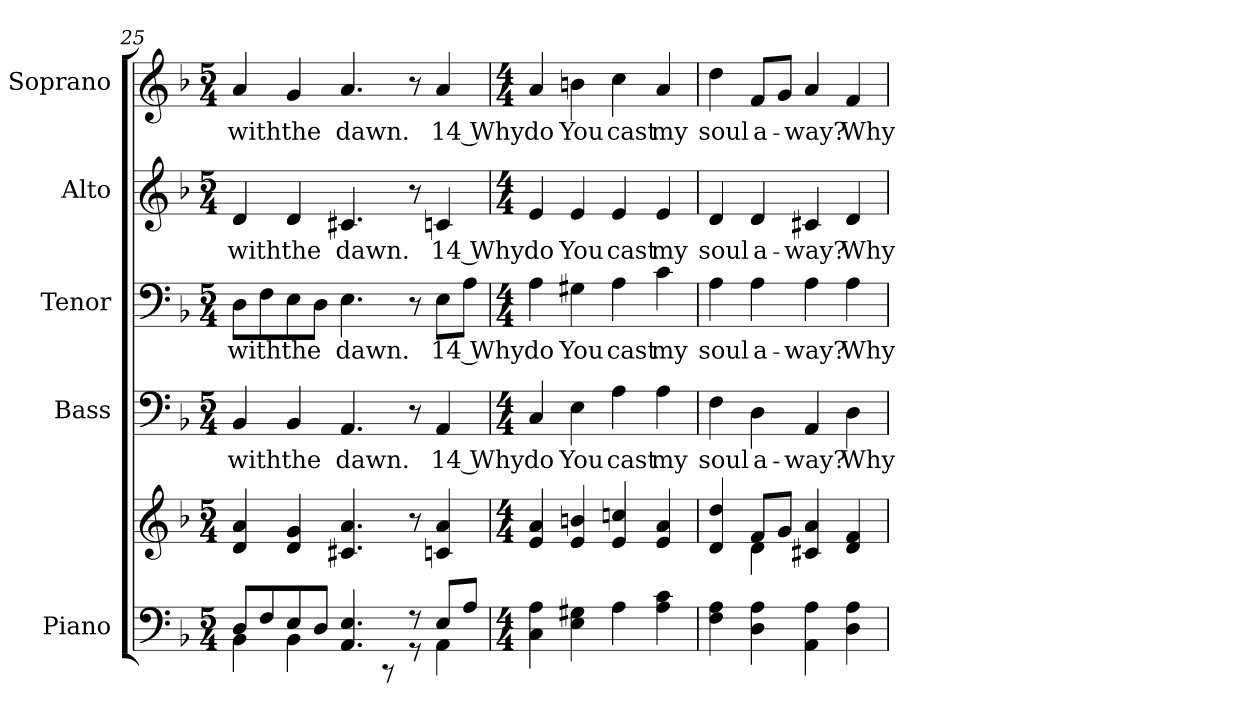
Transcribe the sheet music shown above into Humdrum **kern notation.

**kern	**kern	**kern	**text	**kern	**text	**kern	**text	**kern	**text
*part5	*part5	*part4	*part4	*part3	*part3	*part2	*part2	*part1	*part1
*staff6	*staff5	*staff4	*staff4	*staff3	*staff3	*staff2	*staff2	*staff1	*staff1
*I"Piano	*	*I"Bass	*	*I"Tenor	*	*I"Alto	*	*I"Soprano	*
*I'Pno.	*	*I'B.	*	*I'T.	*	*I'A.	*	*I'S.	*
!!LO:PB:g=z
*clefF4	*clefG2	*clefF4	*	*clefF4	*	*clefG2	*	*clefG2	*
*k[b-]	*k[b-]	*k[b-]	*	*k[b-]	*	*k[b-]	*	*k[b-]	*
*F:	*F:	*F:	*	*F:	*	*F:	*	*F:	*
*M5/4	*M5/4	*M5/4	*	*M5/4	*	*M5/4	*	*M5/4	*
=25	=25	=25	=25	=25	=25	=25	=25	=25	=25
*^	*	*	*	*	*	*	*	*	*
!	!	!	!	!LO:LY:b:color=#000000	!	!	!	!	!	!
!	!	!	!	!	!	!LO:LY:b:color=#000000	!	!	!	!
!	!	!	!	!	!	!	!	!LO:LY:b:color=#000000	!	!
!	!	!	!	!	!	!	!	!	!	!LO:LY:b:color=#000000
8Di/L	4BB-i\	4di/ 4ai	4BB-i/	with	8Di\L	with	4di/	with	4ai/	with
8Fi/	.	.	.	.	8Fi\	.	.	.	.	.
!	!	!	!	!LO:LY:b:color=#000000	!	!	!	!	!	!
!	!	!	!	!	!	!LO:LY:b:color=#000000	!	!	!	!
!	!	!	!	!	!	!	!	!LO:LY:b:color=#000000	!	!
!	!	!	!	!	!	!	!	!	!	!LO:LY:b:color=#000000
8Ei/	4BB-i\	4di/ 4gi	4BB-i/	the	8Ei\	the	4di/	the	4gi/	the
8Di/J	.	.	.	.	8Di\J	.	.	.	.	.
!	!	!	!	!LO:LY:b:color=#000000	!	!	!	!	!	!
!	!	!	!	!	!	!LO:LY:b:color=#000000	!	!	!	!
!	!	!	!	!	!	!	!	!LO:LY:b:color=#000000	!	!
!	!	!	!	!	!	!	!	!	!	!LO:LY:b:color=#000000
4.AAi/ 4.Ei	4ryy	4.c#Xi/ 4.ai	4.AAi/	dawn.	4.Ei\	dawn.	4.c#Xi/	dawn.	4.ai/	dawn.
.	8r	.	.	.	.	.	.	.	.	.
8r	8r	8r	8r	.	8r	.	8r	.	8r	.
!	!	!	!	!LO:LY:b:color=#000000	!	!	!	!	!	!
!	!	!	!	!	!	!LO:LY:b:color=#000000	!	!	!	!
!	!	!	!	!	!	!	!	!LO:LY:b:color=#000000	!	!
!	!	!	!	!	!	!	!	!	!	!LO:LY:b:color=#000000
8Ei/L	4AAi\	4cni/ 4ai	4AAi/	14 Why	8Ei\L	14 Why	4cni/	14 Why	4ai/	14 Why
8Ai/J	.	.	.	.	8Ai\J	.	.	.	.	.
*v	*v	*	*	*	*	*	*	*	*	*
=26	=26	=26	=26	=26	=26	=26	=26	=26	=26
*M4/4	*M4/4	*M4/4	*	*M4/4	*	*M4/4	*	*M4/4	*
!	!	!	!LO:LY:b:color=#000000	!	!	!	!	!	!
!	!	!	!	!	!LO:LY:b:color=#000000	!	!	!	!
!	!	!	!	!	!	!	!LO:LY:b:color=#000000	!	!
!	!	!	!	!	!	!	!	!	!LO:LY:b:color=#000000
4Ci\ 4Ai	4ei/ 4ai	4Ci/	do	4Ai\	do	4ei/	do	4ai/	do
!	!	!	!LO:LY:b:color=#000000	!	!	!	!	!	!
!	!	!	!	!	!LO:LY:b:color=#000000	!	!	!	!
!	!	!	!	!	!	!	!LO:LY:b:color=#000000	!	!
!	!	!	!	!	!	!	!	!	!LO:LY:b:color=#000000
4Ei\ 4G#Xi	4ei/ 4bni	4Ei\	You	4G#Xi\	You	4ei/	You	4bni\	You
!	!	!	!LO:LY:b:color=#000000	!	!	!	!	!	!
!	!	!	!	!	!LO:LY:b:color=#000000	!	!	!	!
!	!	!	!	!	!	!	!LO:LY:b:color=#000000	!	!
!	!	!	!	!	!	!	!	!	!LO:LY:b:color=#000000
4Ai\	4ei/ 4ccni	4Ai\	cast	4Ai\	cast	4ei/	cast	4cci\	cast
!	!	!	!LO:LY:b:color=#000000	!	!	!	!	!	!
!	!	!	!	!	!LO:LY:b:color=#000000	!	!	!	!
!	!	!	!	!	!	!	!LO:LY:b:color=#000000	!	!
!	!	!	!	!	!	!	!	!	!LO:LY:b:color=#000000
4Ai\ 4ci	4ei/ 4ai	4Ai\	my	4ci\	my	4ei/	my	4ai/	my
=27	=27	=27	=27	=27	=27	=27	=27	=27	=27
*	*^	*	*	*	*	*	*	*	*
!	!	!	!	!LO:LY:b:color=#000000	!	!	!	!	!	!
!	!	!	!	!	!	!LO:LY:b:color=#000000	!	!	!	!
!	!	!	!	!	!	!	!	!LO:LY:b:color=#000000	!	!
!	!	!	!	!	!	!	!	!	!	!LO:LY:b:color=#000000
4Fi\ 4Ai	4di/ 4ddi	4ryy	4Fi\	soul	4Ai\	soul	4di/	soul	4ddi\	soul
!	!	!	!	!LO:LY:b:color=#000000	!	!	!	!	!	!
!	!	!	!	!	!	!LO:LY:b:color=#000000	!	!	!	!
!	!	!	!	!	!	!	!	!LO:LY:b:color=#000000	!	!
!	!	!	!	!	!	!	!	!	!	!LO:LY:b:color=#000000
4Di\ 4Ai	8fi/L	4di\	4Di\	a-	4Ai\	a-	4di/	a-	8fi/L	a-
.	8gi/J	.	.	.	.	.	.	.	8gi/J	.
!	!	!	!	!LO:LY:b:color=#000000	!	!	!	!	!	!
!	!	!	!	!	!	!LO:LY:b:color=#000000	!	!	!	!
!	!	!	!	!	!	!	!	!LO:LY:b:color=#000000	!	!
!	!	!	!	!	!	!	!	!	!	!LO:LY:b:color=#000000
4AAi\ 4Ai	4c#Xi/ 4ai	2ryy	4AAi/	-way?	4Ai\	-way?	4c#Xi/	-way?	4ai/	-way?
!	!	!	!	!LO:LY:b:color=#000000	!	!	!	!	!	!
!	!	!	!	!	!	!LO:LY:b:color=#000000	!	!	!	!
!	!	!	!	!	!	!	!	!LO:LY:b:color=#000000	!	!
!	!	!	!	!	!	!	!	!	!	!LO:LY:b:color=#000000
4Di\ 4Ai	4di/ 4fi	.	4Di\	Why	4Ai\	Why	4di/	Why	4fi/	Why
*	*v	*v	*	*	*	*	*	*	*	*
=	=	=	=	=	=	=	=	=	=
*-	*-	*-	*-	*-	*-	*-	*-	*-	*-
